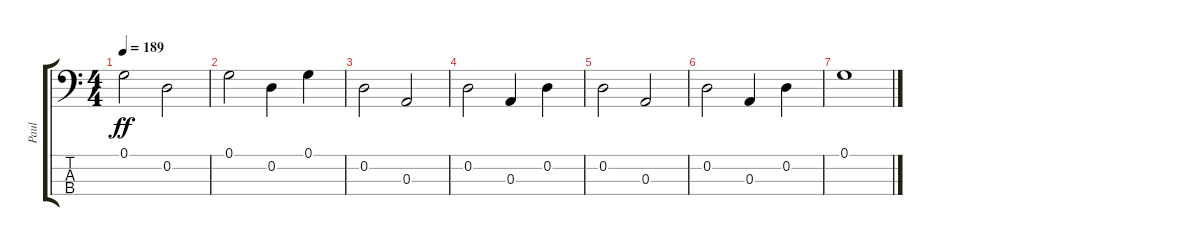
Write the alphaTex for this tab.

\track ("Paul" "Paul") {instrument electricbassfinger}
\staff {score tabs}
\tuning (G2 D2 A1 E1) {hide}
\ts (4 4)
\tempo 189
\clef f4
\ks c
0.1.2{dy ff} 0.2.2 |
0.1.2 0.2.4 0.1.4 |
0.2.2 0.3.2 |
0.2.2 0.3.4 0.2.4 |
0.2.2 0.3.2 |
0.2.2 0.3.4 0.2.4 |
0.1.1
